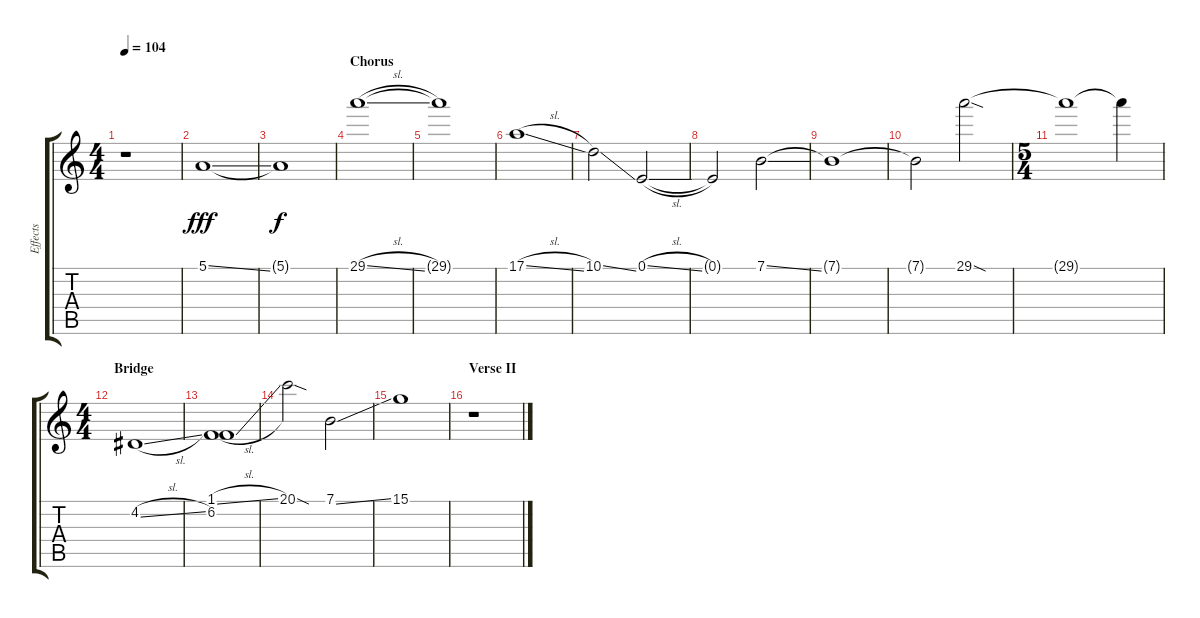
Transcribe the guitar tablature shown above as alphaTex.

\track ("Effects" "Effects") {instrument whistle}
\staff {score tabs}
\tuning (E4 B3 G3 D3 A2 E2) {hide}
\ts (4 4)
\tempo 104
\clef g2
\ks c
r.1{dy f} |
5.1{ss}.1{dy fff} |
5.1{t}.1{dy f} |
\section ("" "Chorus")
29.1{sl}.1 |
29.1{t}.1 |
17.1{sl}.1 |
10.1{ss}.2 0.1{sl}.2 |
0.1{t}.2 7.1{ss}.2 |
7.1{t}.1 |
7.1{t}.2 29.1{sod}.2 |
\ts (5 4)
29.1{t}.1 29.1{t}.4 |
\ts (4 4)
\section ("" "Bridge")
4.2{sl}.1 |
(1.1{sl} 6.2).1 |
20.1{sod}.2 7.1{ss}.2 |
15.1.1 |
\section ("" "Verse II")
r.1
